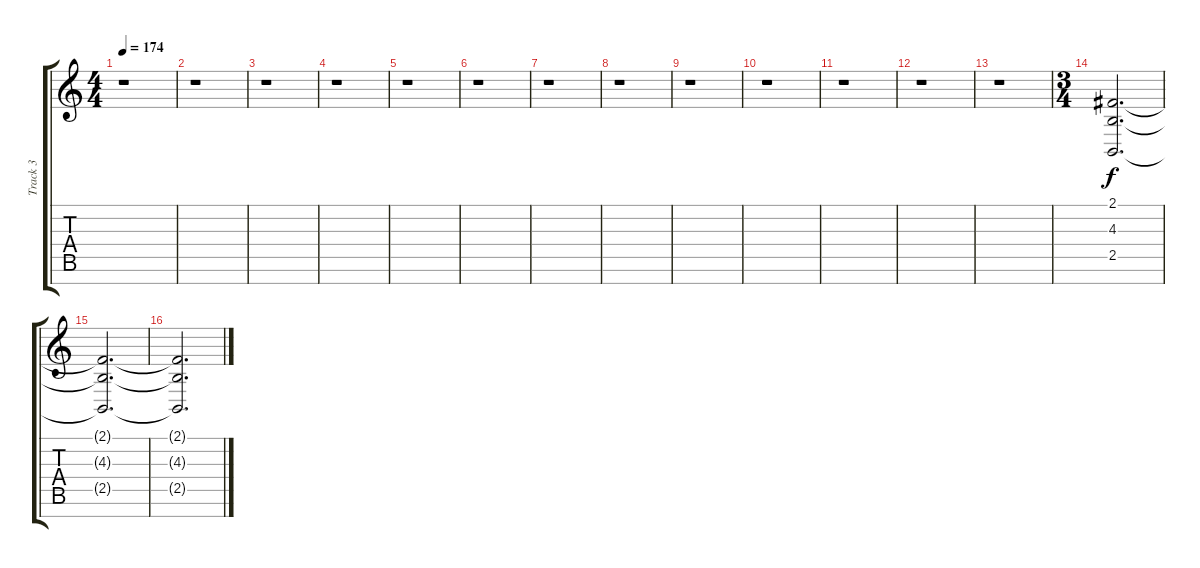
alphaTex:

\track ("Track 3" "Track 3") {instrument choiraahs}
\staff {score tabs}
\tuning (E4 B3 G3 D3 A2 E2 B1) {hide}
\ts (4 4)
\tempo 174
\clef g2
\ks c
r.1{dy f} |
r.1 |
r.1 |
r.1 |
r.1 |
r.1 |
r.1 |
r.1 |
r.1 |
r.1 |
r.1 |
r.1 |
r.1 |
\ts (3 4)
(2.1 4.3 2.5).2{d} |
(2.1{t} 4.3{t} 2.5{t}).2{d} |
(2.1{t} 4.3{t} 2.5{t}).2{d}
